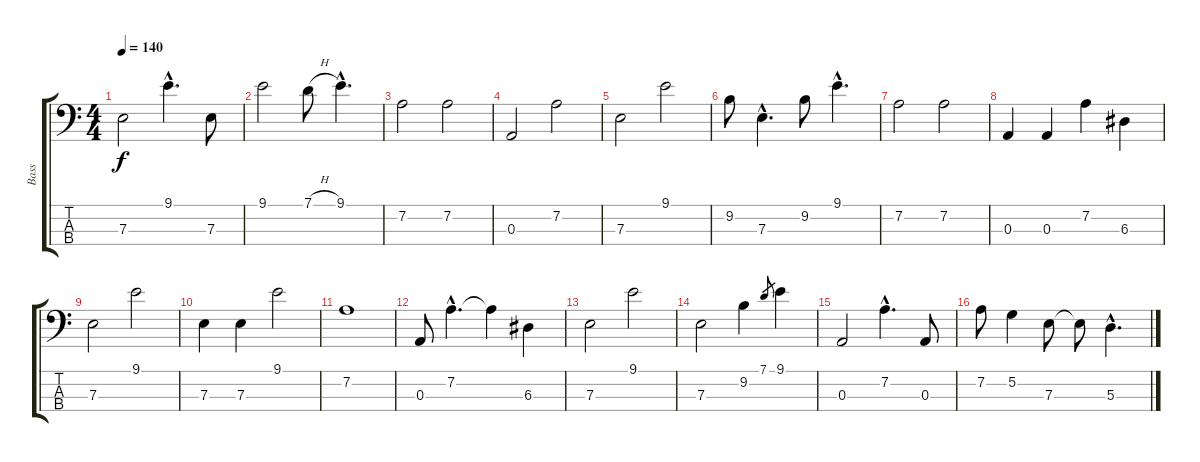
\track ("Bass" "Bass") {instrument electricbasspick}
\staff {score tabs}
\tuning (G2 D2 A1 E1) {hide}
\ts (4 4)
\tempo 140
\clef f4
\ks c
7.3.2{dy f} 9.1{hac}.4{d} 7.3.8 |
9.1.2 7.1{h}.8 9.1{hac}.4{d} |
7.2.2 7.2.2 |
0.3.2 7.2.2 |
7.3.2 9.1.2 |
9.2.8 7.3{hac}.4{d} 9.2.8 9.1{hac}.4{d} |
7.2.2 7.2.2 |
0.3.4 0.3.4 7.2.4 6.3.4 |
7.3.2 9.1.2 |
7.3.4 7.3.4 9.1.2 |
7.2.1 |
0.3.8 7.2{hac}.4{d} 7.2{t}.4 6.3.4 |
7.3.2 9.1.2 |
7.3.2 9.2.4 7.1.8{gr} 9.1.4 |
0.3.2 7.2{hac}.4{d} 0.3.8 |
7.2.8 5.2.4 7.3.8 7.3{t}.8 5.3{ss hac}.4{d}
